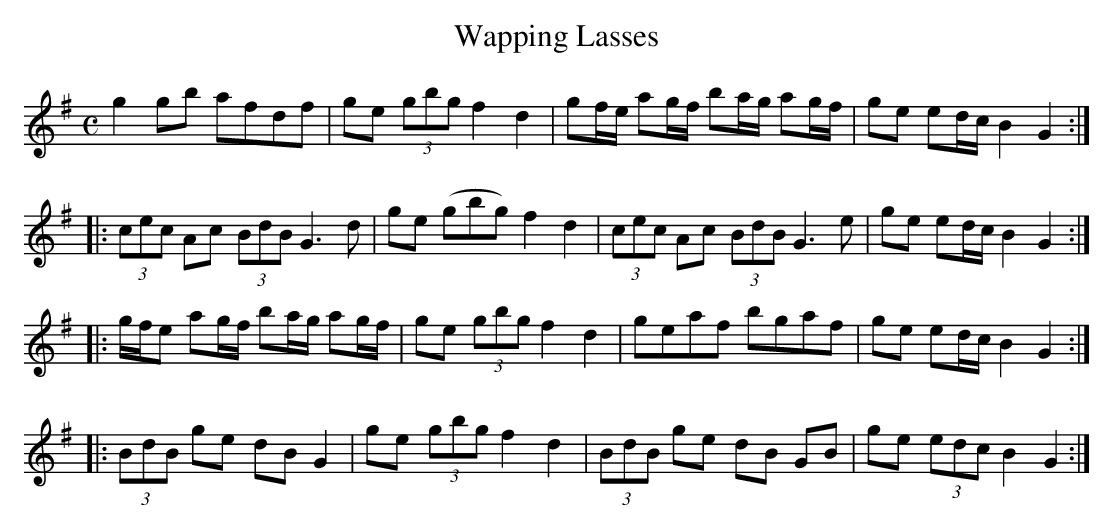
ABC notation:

X:1
T:Wapping Lasses
M:C
L:1/8
K:G
g2 gb afdf|ge (3gbg f2d2|gf/e/ ag/f/ ba/g/ ag/f/|ge ed/c/ B2G2:|
|:(3cec Ac (3BdB G3d|ge (gbg) f2d2|(3cec Ac (3BdB G3e|ge ed/c/ B2G2:|
|:g/f/e ag/f/ ba/g/ ag/f/|ge (3gbg f2d2|geaf bgaf|ge ed/c/ B2G2:|
|:(3BdB ge dB G2|ge (3gbg f2d2|(3BdB ge dB GB|ge (3edc B2G2:|]
